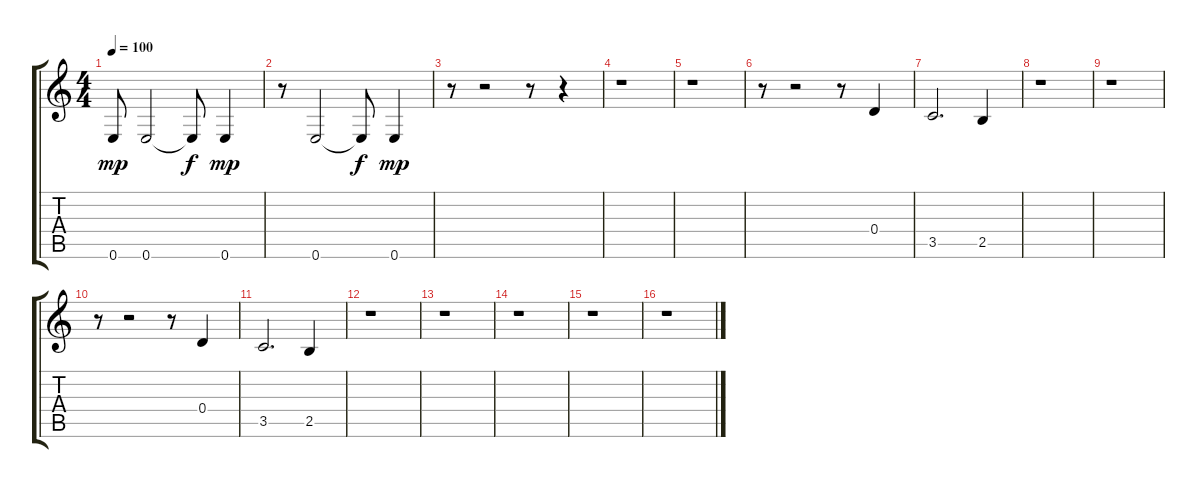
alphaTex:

\track "" {instrument electricbassfinger}
\staff {score tabs}
\tuning (E4 B3 G3 D3 A2 E2) {hide}
\ts (4 4)
\tempo 100
\clef g2
\ks c
0.6.8{dy mp} 0.6.2 0.6{t}.8{dy f} 0.6.4{dy mp} |
r.8 0.6.2 0.6{t}.8{dy f} 0.6.4{dy mp} |
r.8 r.2 r.8 r.4 |
r.1 |
r.1 |
r.8 r.2 r.8 0.4.4 |
3.5.2{d} 2.5.4 |
r.1 |
r.1 |
r.8 r.2 r.8 0.4.4 |
3.5.2{d} 2.5.4 |
r.1 |
r.1 |
r.1 |
r.1 |
r.1
